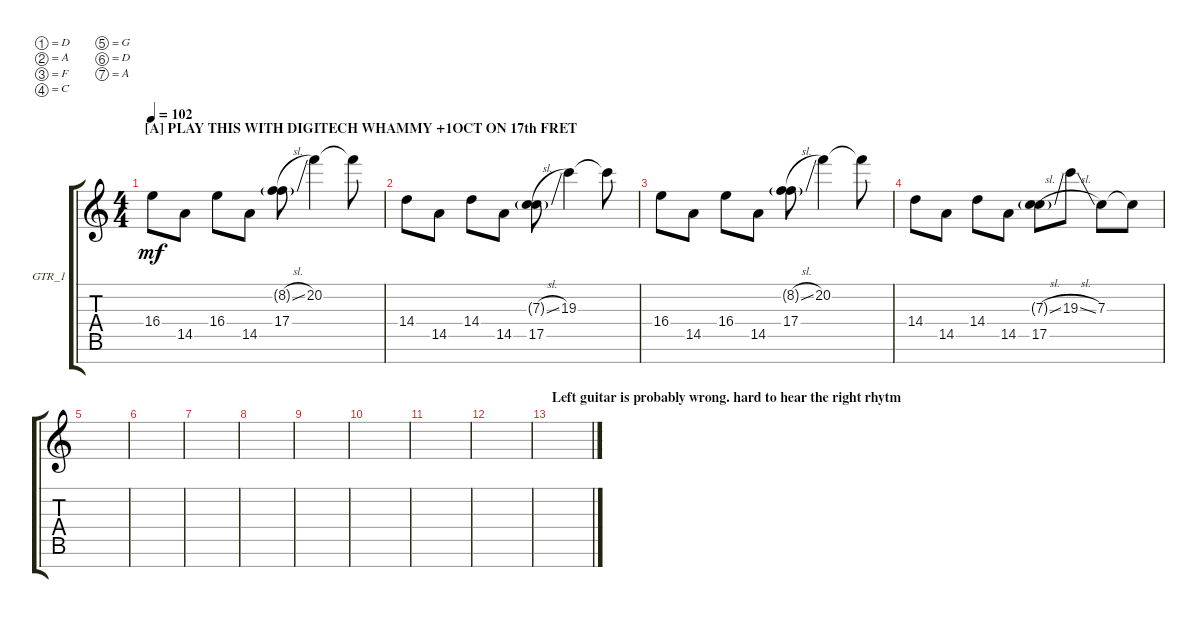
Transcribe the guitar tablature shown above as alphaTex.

\defaultSystemsLayout 4
\bracketExtendMode groupsimilarinstruments
\firstSystemTrackNameOrientation horizontal
\otherSystemsTrackNameOrientation horizontal
\track ("Intro guitar" "GTR_1") {instrument distortionguitar}
\staff {score tabs}
\tuning (D4 A3 F3 C3 G2 D2 A1)
\ts (4 4)
\section ("A" "PLAY THIS WITH DIGITECH WHAMMY +1OCT ON 17th FRET")
\tempo 102
\clef g2
\ks c
16.4.8{dy mf instrument distortionguitar} 14.5.8 16.4.8 14.5.8 (8.2{sl g} 17.4).8 20.2.4 20.2{t}.8 |
14.4.8 14.5.8 14.4.8 14.5.8 (17.5 7.3{sl g}).8 19.3.4 19.3{t}.8 |
16.4.8 14.5.8 16.4.8 14.5.8 (8.2{sl g} 17.4).8 20.2.4 20.2{t}.8 |
14.4.8 14.5.8 14.4.8 14.5.8 (17.5 7.3{sl g}).8 19.3{sl}.8 7.3.8 7.3{t}.8 |
\section ("" "")
|
|
|
|
|
|
|
|
\section ("" "Left guitar is probably wrong. hard to hear the right rhytm")
